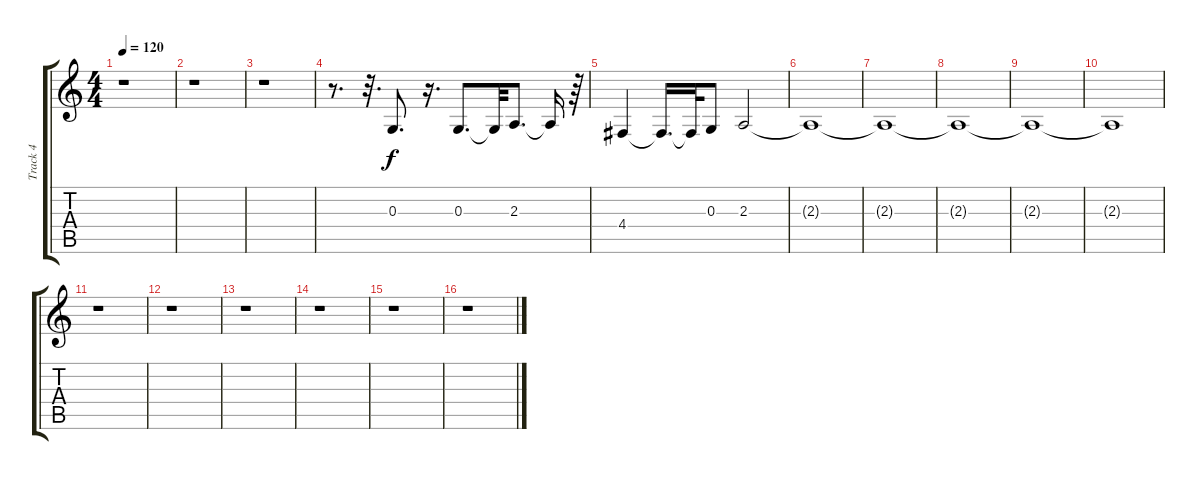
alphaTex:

\track ("Track 4" "Track 4") {instrument englishhorn}
\staff {score tabs}
\tuning (E4 B3 G3 D3 A2 E2) {hide}
\ts (4 4)
\tempo 120
\clef g2
\ks c
r.1{dy f} |
r.1 |
r.1 |
r.8{d} r.32{d} 0.3.8{d} r.16{d} 0.3.8{d} 0.3{t}.32 2.3.8{d} 2.3{t}.16 r.64 |
4.4.4 4.4{t}.16{d} 4.4{t}.32 0.3.8 2.3.2 |
2.3{t}.1 |
2.3{t}.1 |
2.3{t}.1 |
2.3{t}.1 |
2.3{t}.1 |
r.1 |
r.1 |
r.1 |
r.1 |
r.1 |
r.1
